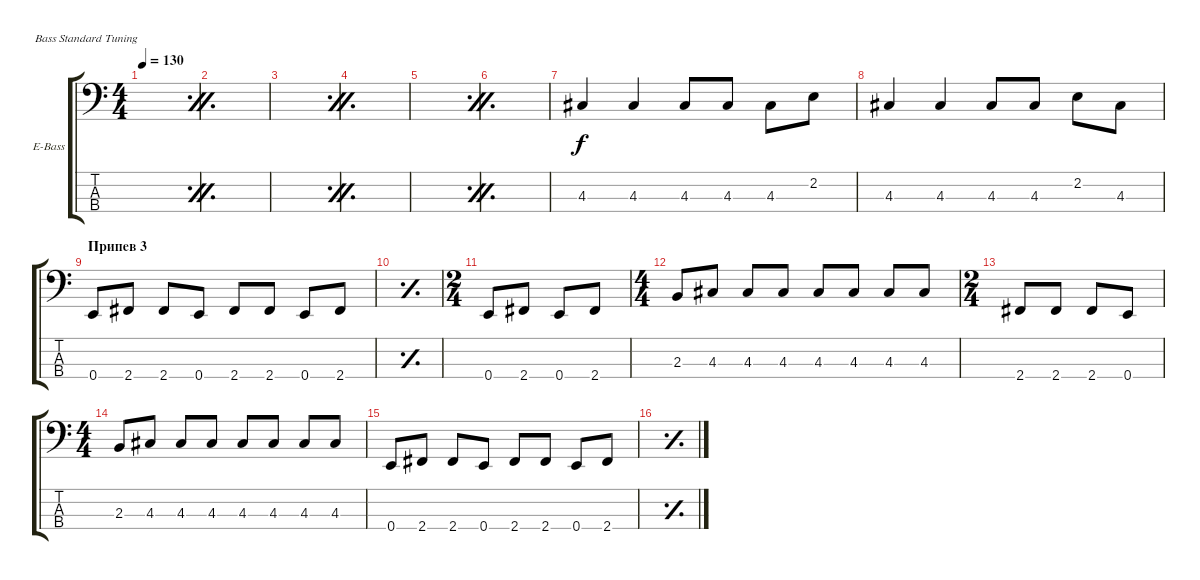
\defaultSystemsLayout 4
\bracketExtendMode groupsimilarinstruments
\firstSystemTrackNameOrientation horizontal
\otherSystemsTrackNameOrientation horizontal
\track ("Electric Bass" "E-Bass") {instrument electricbassfinger}
\staff {score tabs}
\tuning (G2 D2 A1 E1)
\ts (4 4)
\tempo 130
\clef f4
\simile firstofdouble
\ks c
|
\simile secondofdouble
|
\simile firstofdouble
|
\simile secondofdouble
|
\simile firstofdouble
|
\simile secondofdouble
|
4.3.4 4.3.4 4.3.8 4.3.8 4.3.8 2.2.8 |
4.3.4 4.3.4 4.3.8 4.3.8 2.2.8 4.3.8 |
\section ("" "Припев 3")
0.4.8 2.4.8 2.4.8 0.4.8 2.4.8 2.4.8 0.4.8 2.4.8 |
\simile simple
|
\ts (2 4)
\simile none
0.4.8 2.4.8 0.4.8 2.4.8 |
\ts (4 4)
2.3.8 4.3.8 4.3.8 4.3.8 4.3.8 4.3.8 4.3.8 4.3.8 |
\ts (2 4)
2.4.8 2.4.8 2.4.8 0.4.8 |
\ts (4 4)
2.3.8 4.3.8 4.3.8 4.3.8 4.3.8 4.3.8 4.3.8 4.3.8 |
0.4.8 2.4.8 2.4.8 0.4.8 2.4.8 2.4.8 0.4.8 2.4.8 |
\simile simple
